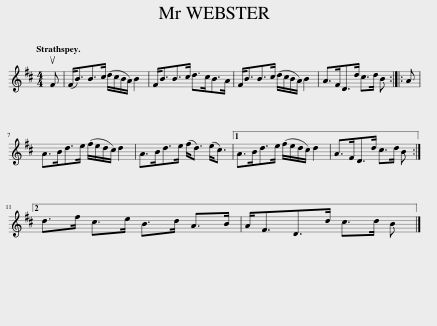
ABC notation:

X:1
L:1/8
Q:1/4=120
M:4/4
I:linebreak $
K:Bmin
V:1 treble
V:1
 uF | (F<B)B>c (d/c/B/A/) B2 | F<BB>c d>cB>A | F<BB>c (d/c/B/A/) B2 | A>FD>d c>d B :: %5
 A |$ A>Bd>e (f/e/d/c/) d2 | A>Bd>e (f<d) (e<c) |1 A>Bd>e (f/e/d/c/) d2 | A>FD>d c>d B :|2$ %10
 d>f c>e B>d A>B | A<FD>d c>d B |] %12
